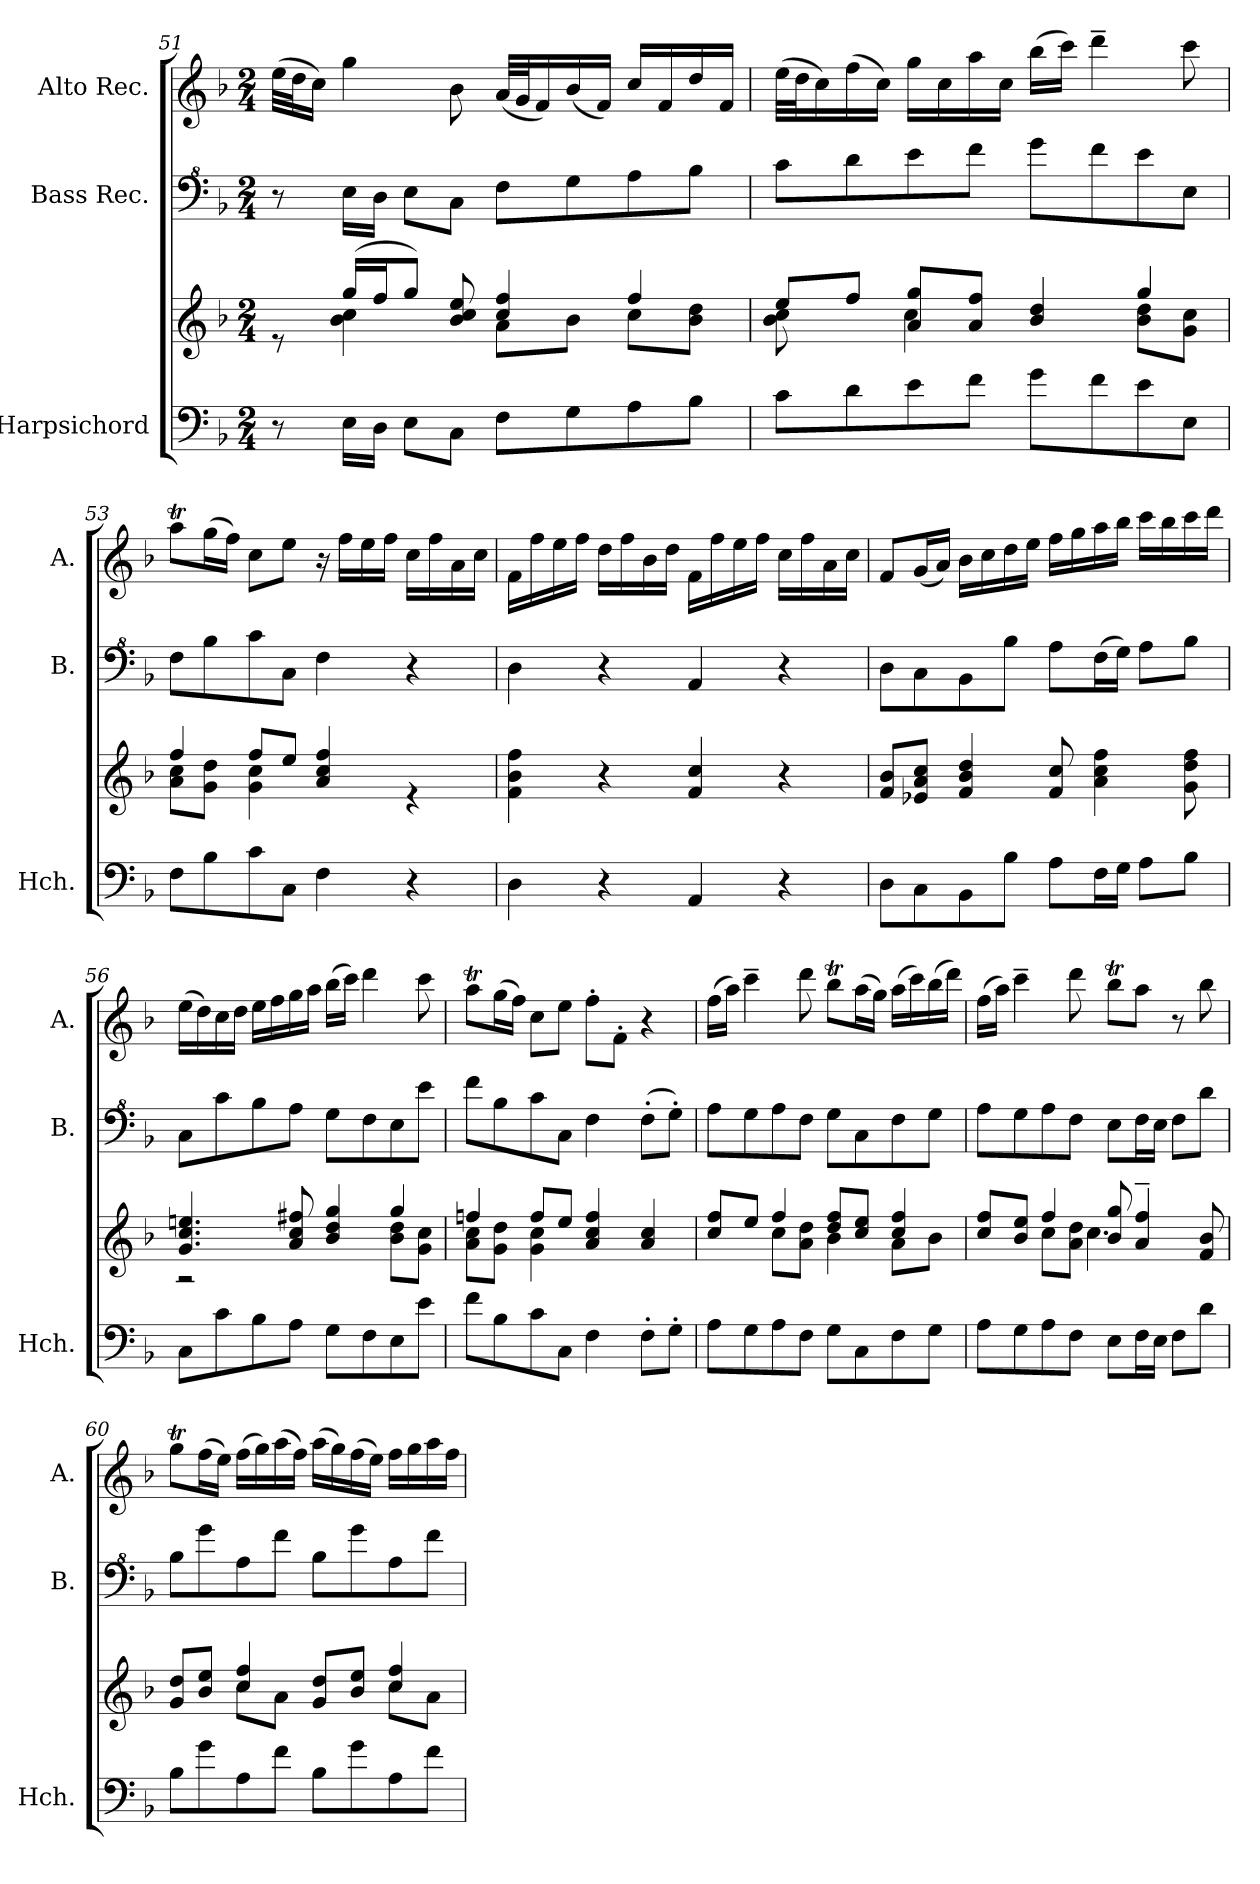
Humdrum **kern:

**kern	**kern	**kern	**kern
*part3	*part3	*part2	*part1
*staff4	*staff3	*staff2	*staff1
*I"Harpsichord	*	*I"Bass Rec.	*I"Alto Rec.
*I'Hch.	*	*I'B.	*I'A.
*clefF4	*clefG2	*clefF^4	*clefG2
*k[b-]	*k[b-]	*k[b-]	*k[b-]
*M2/4	*M2/4	*M2/4	*M2/4
=51	=51	=51	=51
*	*^	*	*
8r	8re	8ryy	8r	(32ee\LLL
.	.	.	.	32dd\J
.	.	.	.	16cc\JJ)
16E\LL	(16gg/LL	4b-\ 4cc\	16e\LL	4gg\
16D\JJ	16ff/J	.	16d\JJ	.
8E\L	8gg/J)	.	8e\L	.
8C\J	8b-/ 8cc/ 8ee/	8ryy	8c\J	8b-\
8F\L	4cc/ 4ff/	8a\L	8f\L	(32a/LLL
.	.	.	.	32g/J
.	.	.	.	16f/)
8G\	.	8b-\J	8g\	(16b-/
.	.	.	.	16f/JJ)
8A\	4ff/	8cc\L	8a\	16cc/LL
.	.	.	.	16f/
8B-\J	.	8b-\ 8dd\J	8b-\J	16dd/
.	.	.	.	16f/JJ
=52	=52	=52	=52	=52
8c\L	8ee/L	8b-\ 8cc\	8cc\L	(32ee\LLL
.	.	.	.	32dd\J
.	.	.	.	16cc\)
8d\	8ff/J	8ryy	8dd\	(16ff\
.	.	.	.	16cc\JJ)
8e\	8a/ 8gg/L	4cc\	8ee\	16gg\LL
.	.	.	.	16cc\
8f\J	8a/ 8ff/J	.	8ff\J	16aa\
.	.	.	.	16cc\JJ
8g\L	4b-/ 4dd/	4ryy	8gg\L	(16bb-\LL
.	.	.	.	16ccc\JJ)
8f\	.	.	8ff\	4ddd~\
8e\	4gg/	8b-\ 8dd\L	8ee\	.
8E\J	.	8g\ 8cc\J	8e\J	8ccc\
=53	=53	=53	=53	=53
8F\L	4ff/	8a\ 8cc\L	8f\L	8aat\L
8B-\	.	8g\ 8dd\J	8b-\	(16gg\L
.	.	.	.	16ff\JJ)
8c\	8ff/L	4g\ 4cc\	8cc\	8cc\L
8C\J	8ee/J	.	8c\J	8ee\J
4F\	4a/ 4cc/ 4ff/	2ryy	4f\	16r
.	.	.	.	16ff\LL
.	.	.	.	16ee\
.	.	.	.	16ff\JJ
4r	4re	.	4r	16cc\LL
.	.	.	.	16ff\
.	.	.	.	16a\
.	.	.	.	16cc\JJ
*	*v	*v	*	*
=54	=54	=54	=54
4D\	4f\ 4b-\ 4ff\	4d\	16f\LL
.	.	.	16ff\
.	.	.	16ee\
.	.	.	16ff\JJ
4r	4r	4r	16dd\LL
.	.	.	16ff\
.	.	.	16b-\
.	.	.	16dd\JJ
4AA/	4f/ 4cc/	4A/	16f\LL
.	.	.	16ff\
.	.	.	16ee\
.	.	.	16ff\JJ
4r	4r	4r	16cc\LL
.	.	.	16ff\
.	.	.	16a\
.	.	.	16cc\JJ
!!LO:LB:g=z
=55	=55	=55	=55
8D\L	8f/ 8b-/L	8d\L	8f/L
8C\	8e-X/ 8a/ 8cc/J	8c\	(16g/L
.	.	.	16a/JJ)
8BB-\	4f/ 4b-/ 4dd/	8B-\	16b-\LL
.	.	.	16cc\
8B-\J	.	8b-\J	16dd\
.	.	.	16ee\JJ
8A\L	8f/ 8cc/	8a\L	16ff\LL
.	.	.	16gg\
16F\L	4a\ 4cc\ 4ff\	(16f\L	16aa\
16G\JJ	.	16g\JJ)	16bb-\JJ
8A\L	.	8a\L	16ccc\LL
.	.	.	16bb-\
8B-\J	8g\ 8dd\ 8ff\	8b-\J	16ccc\
.	.	.	16ddd\JJ
=56	=56	=56	=56
*	*^	*	*
8C\L	4.g/ 4.cc/ 4.een/	2r	8c\L	(16ee\LL
.	.	.	.	16dd\)
8c\	.	.	8cc\	16cc\
.	.	.	.	16dd\JJ
8B-\	.	.	8b-\	16ee\LL
.	.	.	.	16ff\
8A\J	8a/ 8cc/ 8ff#X/	.	8a\J	16gg\
.	.	.	.	16aa\JJ
8G\L	4b-/ 4dd/ 4gg/	4ryy	8g\L	(16bb-\LL
.	.	.	.	16ccc\JJ)
8F\	.	.	8f\	4ddd\
8E\	4gg/	8b-\ 8dd\L	8e\	.
8e\J	.	8g\ 8cc\J	8ee\J	8ccc\
=57	=57	=57	=57	=57
8f\L	4ffn/	8a\ 8cc\L	8ff\L	8aat\L
8B-\	.	8g\ 8dd\J	8b-\	(16gg\L
.	.	.	.	16ff\JJ)
8c\	8ff/L	4g\ 4cc\	8cc\	8cc\L
8C\J	8ee/J	.	8c\J	8ee\J
4F\	4a/ 4cc/ 4ff/	2ryy	4f\	8ff'\L
.	.	.	.	8f'\J
8F'\L	4a/ 4cc/	.	(8f'\L	4r
8G'\J	.	.	8g'\J)	.
=58	=58	=58	=58	=58
8A\L	8cc/ 8ff/L	4ryy	8a\L	(16ff\LL
.	.	.	.	16aa\JJ)
8G\	8ee/J	.	8g\	4ccc~\
8A\	4ff/	8cc\L	8a\	.
8F\J	.	8a\ 8dd\J	8f\J	8ddd\
8G\L	8dd/ 8ff/L	4b-\	8g\L	8bb-T\L
8C\	8cc/ 8ee/J	.	8c\	(16aa\L
.	.	.	.	16gg\JJ)
8F\	4cc/ 4ff/	8a\L	8f\	(16aa\LL
.	.	.	.	16ccc\)
8G\J	.	8b-\J	8g\J	(16bb-\
.	.	.	.	16ddd\JJ)
=59	=59	=59	=59	=59
8A\L	8cc/ 8ff/L	4ryy	8a\L	(16ff\LL
.	.	.	.	16aa\JJ)
8G\	8b-/ 8ee/J	.	8g\	4ccc~\
8A\	4ff/	8cc\L	8a\	.
8F\J	.	8a\ 8dd\J	8f\J	8ddd\
8E\L	8b-/ 8gg/	4.cc\	8e\L	8bb-T\L
16F\L	4a/~ 4ff/~	.	16f\L	8aa\J
16E\JJ	.	.	16e\JJ	.
8F\L	.	.	8f\L	8r
8d\J	8f/ 8b-/	8ryy	8dd\J	8bb-\
=60	=60	=60	=60	=60
8B-\L	8g/ 8dd/L	4ryy	8b-\L	8ggT\L
8g\	8b-/ 8ee/J	.	8gg\	(16ff\L
.	.	.	.	16ee\JJ)
8A\	4cc/ 4ff/	8cc\L	8a\	(16ff\LL
.	.	.	.	16gg\)
8f\J	.	8a\J	8ff\J	(16aa\
.	.	.	.	16ff\JJ)
8B-\L	8g/ 8dd/L	4ryy	8b-\L	(16aa\LL
.	.	.	.	16gg\)
8g\	8b-/ 8ee/J	.	8gg\	(16ff\
.	.	.	.	16ee\JJ)
8A\	4cc/ 4ff/	8cc\L	8a\	16ff\LL
.	.	.	.	16gg\
8f\J	.	8a\J	8ff\J	16aa\
.	.	.	.	16ff\JJ
*	*v	*v	*	*
=	=	=	=
*-	*-	*-	*-
